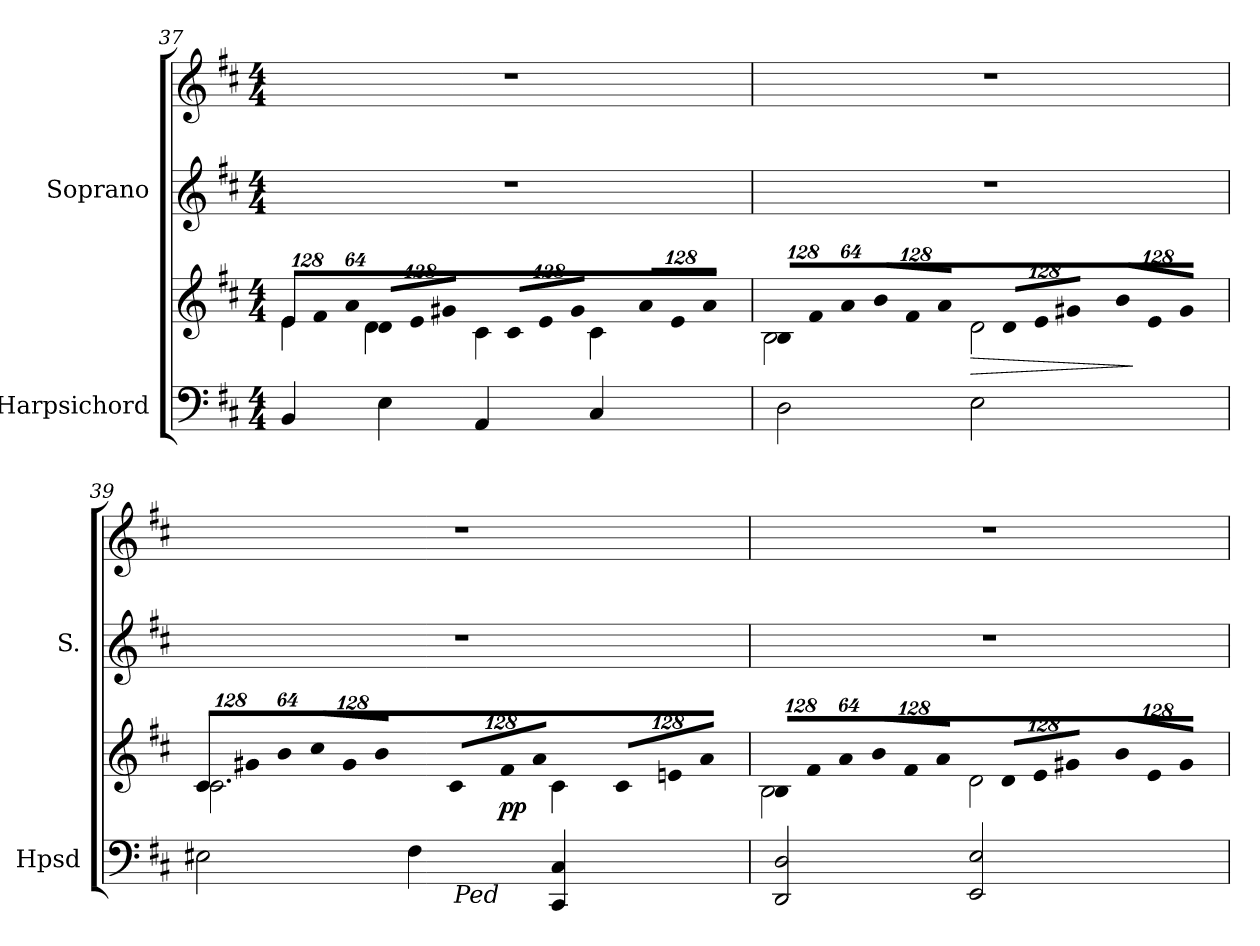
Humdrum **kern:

**kern	**kern	**dynam	**kern	**kern
*part2	*part2	*part2	*part1	*part1
*staff4	*staff3	*staff3/4	*staff2	*staff1
*I"Harpsichord	*	*	*I"Soprano	*
*I'Hpsd	*	*	*I'S.	*
!!LO:PB:g=z
*clefF4	*clefG2	*	*clefG2	*clefG2
*k[f#c#]	*k[f#c#]	*	*k[f#c#]	*k[f#c#]
*D:	*D:	*	*D:	*D:
*M4/4	*M4/4	*	*M4/4	*M4/4
*	*Xbrackettup	*	*	*
=37	=37	=37	=37	=37
!	!LO:N:vis=8	!	!	!
*	*^	*	*	*
4BBi/	1024%85ei/L	4ei\	.	1r	1r
!	!LO:N:vis=8	!	!	!	!
.	1024%85f#i/	.	.	.	.
!	!LO:N:vis=8	!	!	!	!
.	512%43ai/J	.	.	.	.
!	!LO:N:vis=8	!	!	!	!
4Ei\	1024%85di/L	4di\	.	.	.
!	!LO:N:vis=8	!	!	!	!
.	1024%85ei/	.	.	.	.
!	!LO:N:vis=8	!	!	!	!
.	512%43g#Xi/J	.	.	.	.
!	!LO:N:vis=8	!	!	!	!
4AAi/	1024%85c#i/L	4c#i\	.	.	.
!	!LO:N:vis=8	!	!	!	!
.	1024%85ei/	.	.	.	.
!	!LO:N:vis=8	!	!	!	!
.	512%43g#i/J	.	.	.	.
!	!LO:N:vis=8	!	!	!	!
4C#i/	1024%85ai/L	4c#i\	.	.	.
!	!LO:N:vis=8	!	!	!	!
.	1024%85ei/	.	.	.	.
!	!LO:N:vis=8	!	!	!	!
.	512%43ai/J	.	.	.	.
=38	=38	=38	=38	=38	=38
!	!LO:N:vis=8	!	!	!	!
2Di\	1024%85Bi/L	2Bi\	.	1r	1r
!	!LO:N:vis=8	!	!	!	!
.	1024%85f#i/	.	.	.	.
!	!LO:N:vis=8	!	!	!	!
.	512%43ai/J	.	.	.	.
!	!LO:N:vis=8	!	!	!	!
.	1024%85bi/L	.	.	.	.
!	!LO:N:vis=8	!	!	!	!
.	1024%85f#i/	.	.	.	.
!	!LO:N:vis=8	!	!	!	!
.	512%43ai/J	.	.	.	.
!	!LO:N:vis=8	!	!LO:HP:n=1:b	!	!
2Ei\	1024%85di/L	2di\	[ [ >	.	.
!	!LO:N:vis=8	!	!	!	!
.	1024%85ei/	.	.	.	.
!	!LO:N:vis=8	!	!	!	!
.	512%43g#Xi/J	.	.	.	.
!	!LO:N:vis=8	!	!	!	!
.	1024%85bi/L	.	.	.	.
!	!LO:N:vis=8	!	!	!	!
.	1024%85ei/	.	.	.	.
!	!LO:N:vis=8	!	!	!	!
.	512%43g#i/J	.	.	.	.
*	*v	*v	*	*	*
.	.	]	.	.
=39	=39	=39	=39	=39
!	!LO:N:vis=8	!	!	!
*^	*^	*	*	*
*	*^	*	*	*	*	*
2E#Xi\	2ryy	2ryy	1024%85c#i/L	2.c#i\	.	1r	1r
!	!	!	!LO:N:vis=8	!	!	!	!
.	.	.	1024%85g#Xi/	.	.	.	.
!	!	!	!LO:N:vis=8	!	!	!	!
.	.	.	512%43bi/J	.	.	.	.
!	!	!	!LO:N:vis=8	!	!	!	!
.	.	.	1024%85cc#i/L	.	.	.	.
!	!	!	!LO:N:vis=8	!	!	!	!
.	.	.	1024%85g#i/	.	.	.	.
!	!	!	!LO:N:vis=8	!	!	!	!
.	.	.	512%43bi/J	.	.	.	.
!	!	!	!LO:N:vis=8	!	!	!	!
4F#i\	8ryy	16ryy	1024%85c#i/L	.	.	.	.
.	.	64.ryy	.	.	.	.	.
!	!	!	!LO:N:vis=8	!	!	!	!
.	.	.	1024%85f#i/	.	.	.	.
!	!	!LO:TX:b:i:t=Ped	!	!	!	!	!
.	.	4ryy	.	.	.	.	.
.	32ryy	.	.	.	.	.	.
.	128ryy	.	.	.	.	.	.
.	4ryy	.	.	.	pp	.	.
!	!	!	!LO:N:vis=8	!	!	!	!
.	.	.	512%43ai/J	.	.	.	.
!	!	!	!LO:N:vis=8	!	!	!	!
4CC#i/ 4C#i	.	.	1024%85c#i/L	4c#i\	.	.	.
!	!	!	!LO:N:vis=8	!	!	!	!
.	.	.	1024%85eni/	.	.	.	.
.	.	8ryy	.	.	.	.	.
.	16ryy	.	.	.	.	.	.
!	!	!	!LO:N:vis=8	!	!	!	!
.	.	.	512%43ai/J	.	.	.	.
.	.	32ryy	.	.	.	.	.
.	64.ryy	.	.	.	.	.	.
.	.	128ryy	.	.	.	.	.
=40	=40	=40	=40	=40	=40	=40	=40
!	!	!	!LO:N:vis=8	!	!	!	!
*v	*v	*v	*	*	*	*	*
2DDi/ 2Di	1024%85Bi/L	2Bi\	.	1r	1r
!	!LO:N:vis=8	!	!	!	!
.	1024%85f#i/	.	.	.	.
!	!LO:N:vis=8	!	!	!	!
.	512%43ai/J	.	.	.	.
!	!LO:N:vis=8	!	!	!	!
.	1024%85bi/L	.	.	.	.
!	!LO:N:vis=8	!	!	!	!
.	1024%85f#i/	.	.	.	.
!	!LO:N:vis=8	!	!	!	!
.	512%43ai/J	.	.	.	.
!	!LO:N:vis=8	!	!	!	!
2EEi/ 2Ei	1024%85di/L	2di\	.	.	.
!	!LO:N:vis=8	!	!	!	!
.	1024%85ei/	.	.	.	.
!	!LO:N:vis=8	!	!	!	!
.	512%43g#Xi/J	.	.	.	.
!	!LO:N:vis=8	!	!	!	!
.	1024%85bi/L	.	.	.	.
!	!LO:N:vis=8	!	!	!	!
.	1024%85ei/	.	.	.	.
!	!LO:N:vis=8	!	!	!	!
.	512%43g#i/J	.	.	.	.
*	*v	*v	*	*	*
=	=	=	=	=
*-	*-	*-	*-	*-
